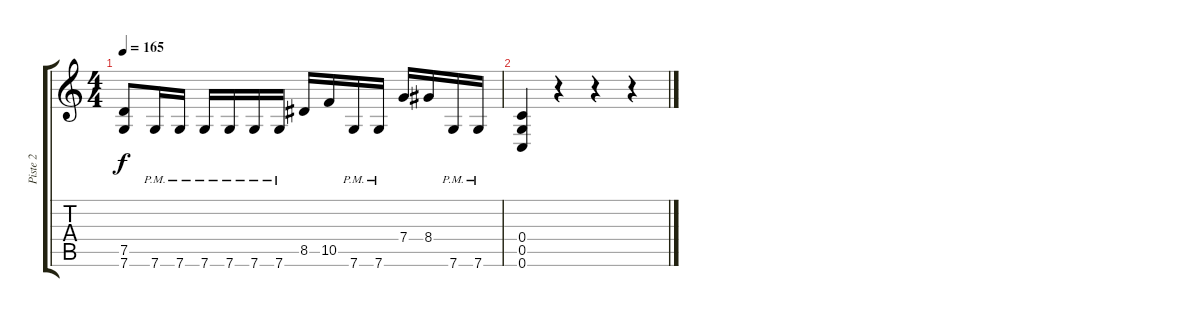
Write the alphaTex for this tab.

\track ("Piste 2" "Piste 2") {instrument distortionguitar}
\staff {score tabs}
\tuning (D4 A3 F3 C3 G2 C2) {hide}
\ts (4 4)
\tempo 165
\clef g2
\ks c
(7.5 7.6).8{dy f} 7.6{pm}.16 7.6{pm}.16 7.6{pm}.16 7.6{pm}.16 7.6{pm}.16 7.6{pm}.16 8.5.16 10.5.16 7.6{pm}.16 7.6{pm}.16 7.4.16 8.4.16 7.6{pm}.16 7.6{pm}.16 |
(0.4 0.5 0.6).4 r.4 r.4 r.4
